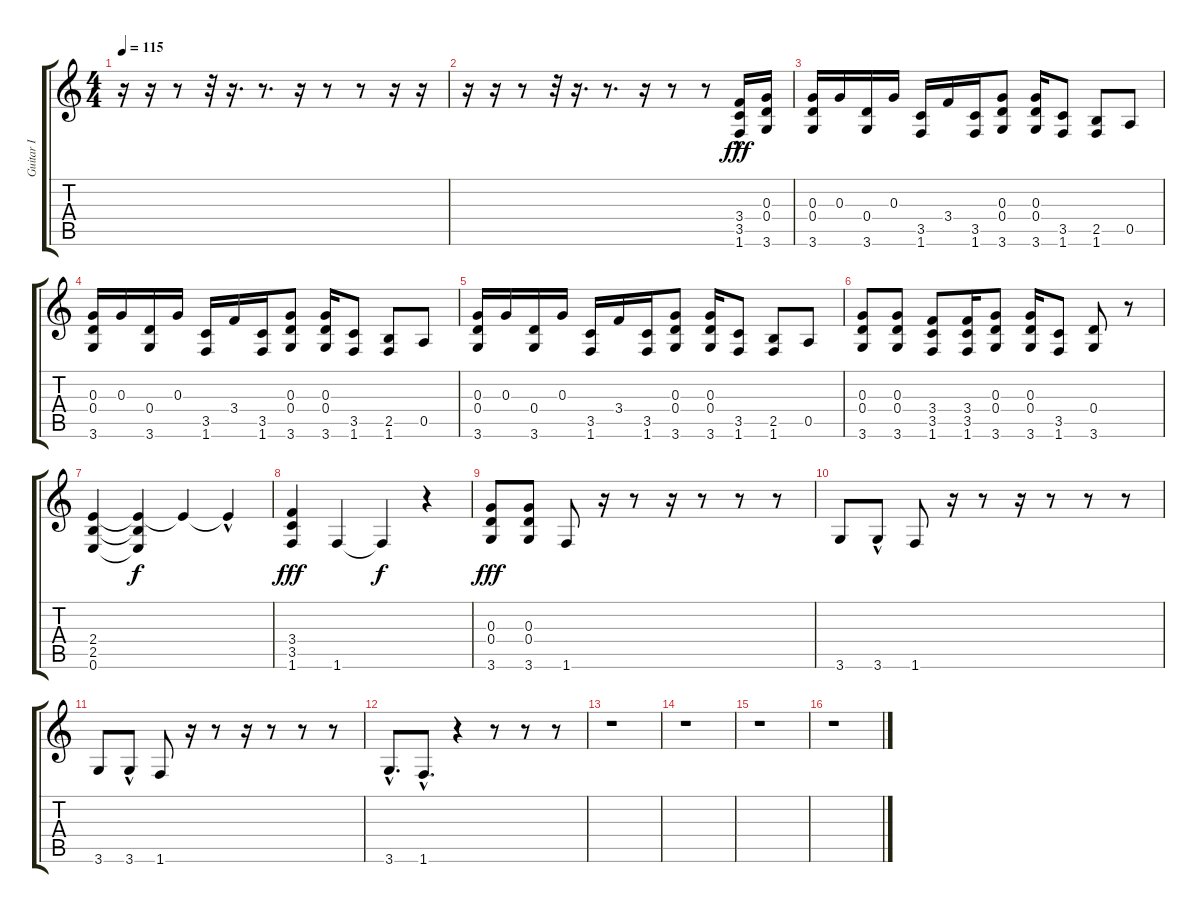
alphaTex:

\track ("Guitar I" "Guitar I") {instrument electricbassfinger}
\staff {score tabs}
\tuning (E4 B3 G3 D3 A2 E2) {hide}
\ts (4 4)
\tempo 115
\clef g2
\ks c
r.16{dy fff} r.16 r.8 r.32 r.16{d} r.8{d} r.16 r.8 r.8 r.16 r.16 |
r.16 r.16 r.8 r.32 r.16{d} r.8{d} r.16 r.8 r.8 (3.4{hac} 3.5{hac} 1.6{hac}).16 (0.3 0.4 3.6).16 |
(0.3 0.4 3.6).16 0.3.16 (0.4 3.6).16 0.3.16 (3.5 1.6).16 3.4.16 (3.5 1.6).16 (0.3 0.4 3.6).8 (0.3 0.4 3.6).16 (3.5 1.6).8 (2.5 1.6).8 0.5.8 |
(0.3 0.4 3.6).16 0.3.16 (0.4 3.6).16 0.3.16 (3.5 1.6).16 3.4.16 (3.5 1.6).16 (0.3 0.4 3.6).8 (0.3 0.4 3.6).16 (3.5 1.6).8 (2.5 1.6).8 0.5.8 |
(0.3 0.4 3.6).16 0.3.16 (0.4 3.6).16 0.3.16 (3.5 1.6).16 3.4.16 (3.5 1.6).16 (0.3 0.4 3.6).8 (0.3 0.4 3.6).16 (3.5 1.6).8 (2.5 1.6).8 0.5.8 |
(0.3 0.4 3.6).8 (0.3 0.4 3.6).8 (3.4 3.5 1.6).8 (3.4 3.5 1.6).16 (0.3 0.4 3.6).8 (0.3 0.4 3.6).16 (3.5 1.6).8 (0.4 3.6).8 r.8 |
(2.4 2.5 0.6).4 (2.4{t} 2.5{t} 0.6{t}).4{dy f} 2.4{t}.4 2.4{hac t}.4 |
(3.4 3.5 1.6).4{dy fff} 1.6.4 1.6{t}.4{dy f} r.4 |
(0.3 0.4 3.6).8{dy fff} (0.3 0.4 3.6).8 1.6.8 r.16 r.8 r.16 r.8 r.8 r.8 |
3.6.8 3.6{hac}.8 1.6.8 r.16 r.8 r.16 r.8 r.8 r.8 |
3.6.8 3.6{hac}.8 1.6.8 r.16 r.8 r.16 r.8 r.8 r.8 |
3.6{hac}.8{d} 1.6{hac}.8{d} r.4 r.8 r.8 r.8 |
r.1 |
r.1 |
r.1 |
r.1
